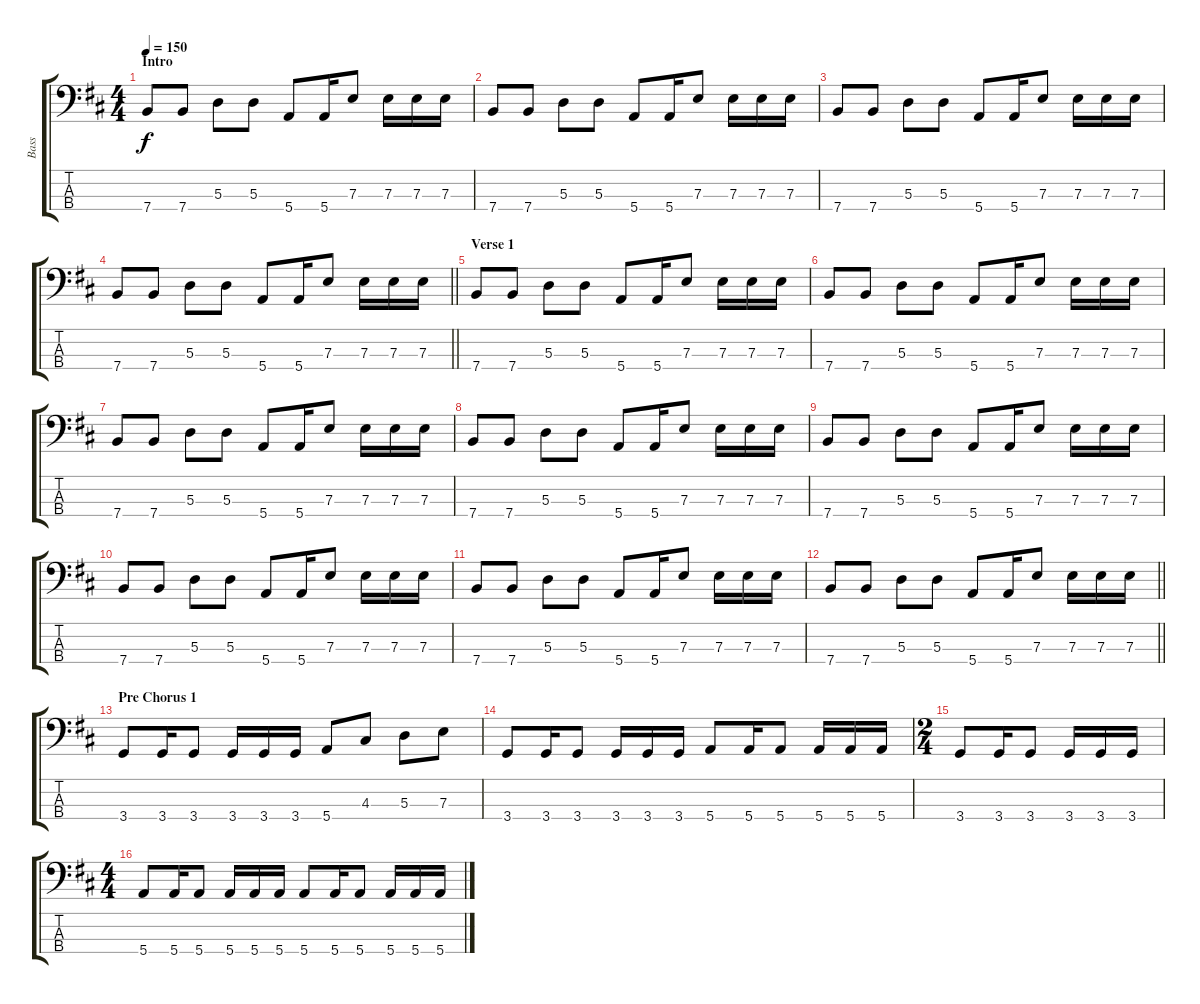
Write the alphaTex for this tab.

\track ("Bass" "Bass") {instrument electricbasspick}
\staff {score tabs}
\tuning (G2 D2 A1 E1) {hide}
\ts (4 4)
\section ("" "Intro")
\tempo 150
\clef f4
\ks bminor
7.4.8{dy f instrument electricbasspick} 7.4.8 5.3.8 5.3.8 5.4.8 5.4.16 7.3.8 7.3.16 7.3.16 7.3.16 |
7.4.8 7.4.8 5.3.8 5.3.8 5.4.8 5.4.16 7.3.8 7.3.16 7.3.16 7.3.16 |
7.4.8 7.4.8 5.3.8 5.3.8 5.4.8 5.4.16 7.3.8 7.3.16 7.3.16 7.3.16 |
\barLineRight lightlight
7.4.8 7.4.8 5.3.8 5.3.8 5.4.8 5.4.16 7.3.8 7.3.16 7.3.16 7.3.16 |
\section ("" "Verse 1")
7.4.8 7.4.8 5.3.8 5.3.8 5.4.8 5.4.16 7.3.8 7.3.16 7.3.16 7.3.16 |
7.4.8 7.4.8 5.3.8 5.3.8 5.4.8 5.4.16 7.3.8 7.3.16 7.3.16 7.3.16 |
7.4.8 7.4.8 5.3.8 5.3.8 5.4.8 5.4.16 7.3.8 7.3.16 7.3.16 7.3.16 |
7.4.8 7.4.8 5.3.8 5.3.8 5.4.8 5.4.16 7.3.8 7.3.16 7.3.16 7.3.16 |
7.4.8 7.4.8 5.3.8 5.3.8 5.4.8 5.4.16 7.3.8 7.3.16 7.3.16 7.3.16 |
7.4.8 7.4.8 5.3.8 5.3.8 5.4.8 5.4.16 7.3.8 7.3.16 7.3.16 7.3.16 |
7.4.8 7.4.8 5.3.8 5.3.8 5.4.8 5.4.16 7.3.8 7.3.16 7.3.16 7.3.16 |
\barLineRight lightlight
7.4.8 7.4.8 5.3.8 5.3.8 5.4.8 5.4.16 7.3.8 7.3.16 7.3.16 7.3.16 |
\section ("" "Pre Chorus 1")
3.4.8 3.4.16 3.4.8 3.4.16 3.4.16 3.4.16 5.4.8 4.3.8 5.3.8 7.3.8 |
3.4.8 3.4.16 3.4.8 3.4.16 3.4.16 3.4.16 5.4.8 5.4.16 5.4.8 5.4.16 5.4.16 5.4.16 |
\ts (2 4)
3.4.8 3.4.16 3.4.8 3.4.16 3.4.16 3.4.16 |
\ts (4 4)
5.4.8 5.4.16 5.4.8 5.4.16 5.4.16 5.4.16 5.4.8 5.4.16 5.4.8 5.4.16 5.4.16 5.4.16
